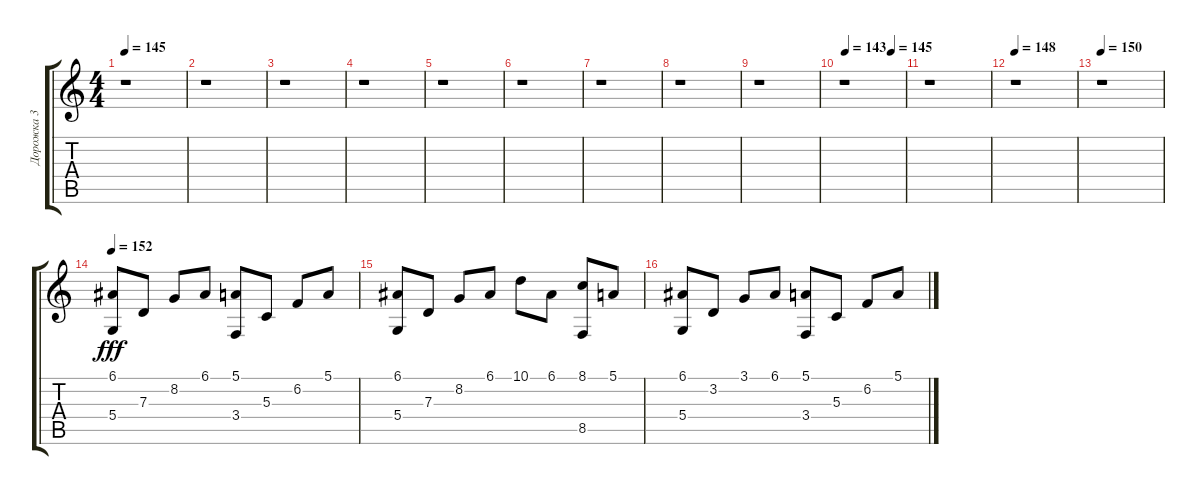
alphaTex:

\track ("Дорожка 3" "Дорожка 3") {instrument harpsichord}
\staff {score tabs}
\tuning (E4 B3 G3 D3 A2 E2) {hide}
\ts (4 4)
\tempo 145
\clef g2
\ks c
r.1{dy fff} |
r.1 |
r.1 |
r.1 |
r.1 |
r.1 |
r.1 |
r.1 |
r.1 |
\tempo (143 0.03125)
\tempo (145 0.78125)
r.1 |
r.1 |
\tempo 148
r.1 |
\tempo 150
r.1 |
\tempo 152
(6.1 5.4).8 7.3.8 8.2.8 6.1.8 (5.1 3.4).8 5.3.8 6.2.8 5.1.8 |
(6.1 5.4).8 7.3.8 8.2.8 6.1.8 10.1.8 6.1.8 (8.1 8.5).8 5.1.8 |
(6.1 5.4).8 3.2.8 3.1.8 6.1.8 (5.1 3.4).8 5.3.8 6.2.8 5.1.8
